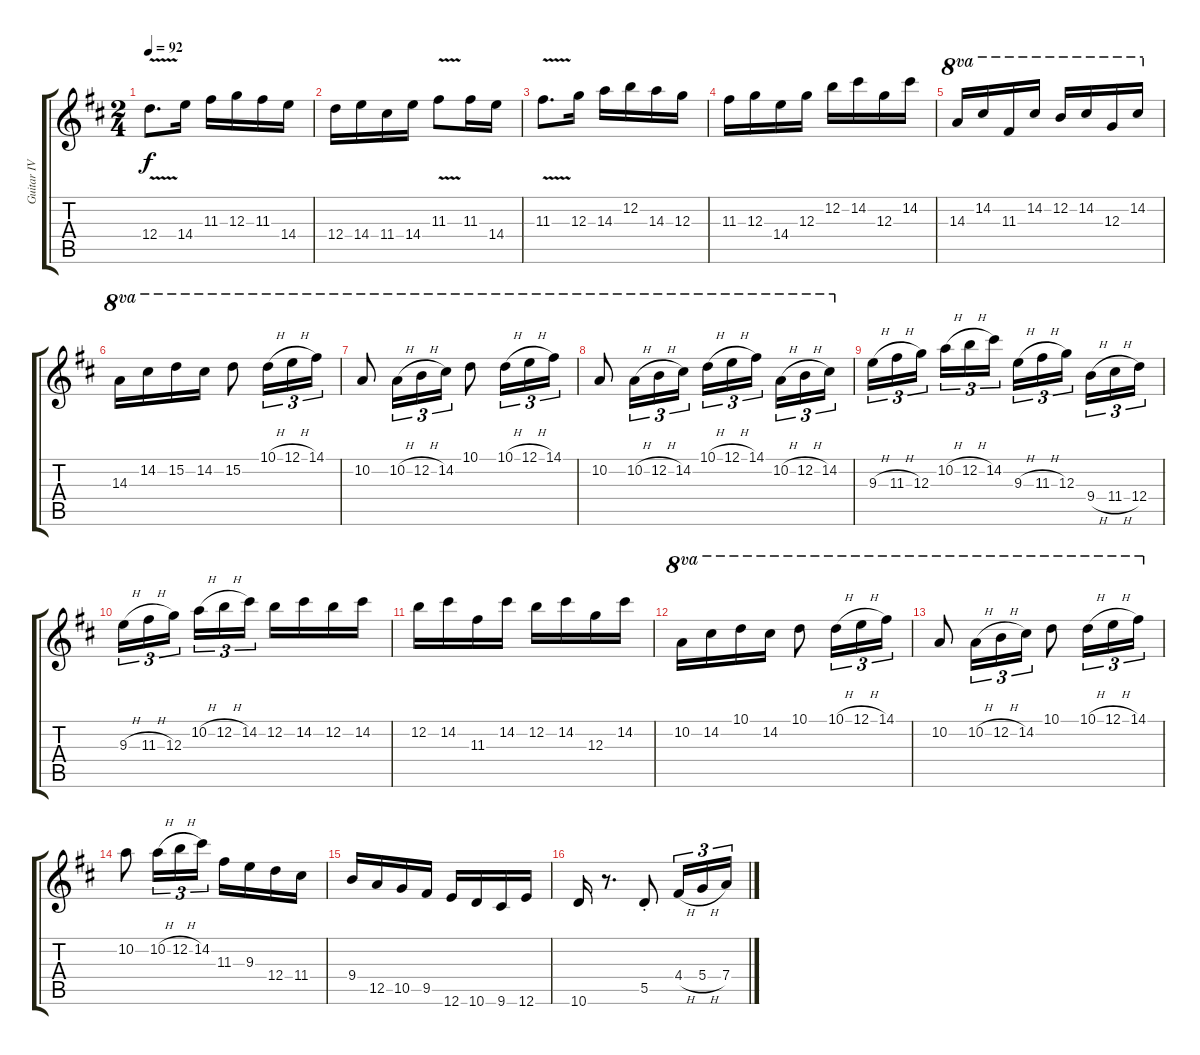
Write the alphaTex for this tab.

\track ("Guitar IV" "Guitar IV") {instrument acousticguitarsteel}
\staff {score tabs}
\tuning (E4 B3 G3 D3 A2 E2) {hide}
\ts (2 4)
\tempo 92
\clef g2
\ks d
12.4{v}.8{d dy f} 14.4.16 11.3.16 12.3.16 11.3.16 14.4.16 |
12.4.16 14.4.16 11.4.16 14.4.16 11.3{v}.8 11.3.16 14.4.16 |
11.3{v}.8{d} 12.3.16 14.3.16 12.2.16 14.3.16 12.3.16 |
11.3.16 12.3.16 14.4.16 12.3.16 12.2.16 14.2.16 12.3.16 14.2.16 |
14.3.16{ot 8va} 14.2.16{ot 8va} 11.3.16{ot 8va} 14.2.16{ot 8va} 12.2.16{ot 8va} 14.2.16{ot 8va} 12.3.16{ot 8va} 14.2.16{ot 8va} |
14.3.16{ot 8va} 14.2.16{ot 8va} 15.2.16{ot 8va} 14.2.16{ot 8va} 15.2.8{ot 8va} 10.1{h}.16{tu (3 2) ot 8va} 12.1{h}.16{tu (3 2) ot 8va} 14.1.16{tu (3 2) ot 8va} |
10.2.8{ot 8va} 10.2{h}.16{tu (3 2) ot 8va} 12.2{h}.16{tu (3 2) ot 8va} 14.2.16{tu (3 2) ot 8va} 10.1.8{ot 8va} 10.1{h}.16{tu (3 2) ot 8va} 12.1{h}.16{tu (3 2) ot 8va} 14.1.16{tu (3 2) ot 8va} |
10.2.8{ot 8va} 10.2{h}.16{tu (3 2) ot 8va} 12.2{h}.16{tu (3 2) ot 8va} 14.2.16{tu (3 2) ot 8va} 10.1{h}.16{tu (3 2) ot 8va} 12.1{h}.16{tu (3 2) ot 8va} 14.1.16{tu (3 2) ot 8va beam splitsecondary} 10.2{h}.16{tu (3 2) ot 8va} 12.2{h}.16{tu (3 2) ot 8va} 14.2.16{tu (3 2) ot 8va} |
9.3{h}.16{tu (3 2)} 11.3{h}.16{tu (3 2)} 12.3.16{tu (3 2) beam splitsecondary} 10.2{h}.16{tu (3 2)} 12.2{h}.16{tu (3 2)} 14.2.16{tu (3 2)} 9.3{h}.16{tu (3 2)} 11.3{h}.16{tu (3 2)} 12.3.16{tu (3 2) beam splitsecondary} 9.4{h}.16{tu (3 2)} 11.4{h}.16{tu (3 2)} 12.4.16{tu (3 2)} |
9.3{h}.16{tu (3 2)} 11.3{h}.16{tu (3 2)} 12.3.16{tu (3 2) beam splitsecondary} 10.2{h}.16{tu (3 2)} 12.2{h}.16{tu (3 2)} 14.2.16{tu (3 2)} 12.2.16 14.2.16 12.2.16 14.2.16 |
12.2.16 14.2.16 11.3.16 14.2.16 12.2.16 14.2.16 12.3.16 14.2.16 |
10.2.16{ot 8va} 14.2.16{ot 8va} 10.1.16{ot 8va} 14.2.16{ot 8va} 10.1.8{ot 8va} 10.1{h}.16{tu (3 2) ot 8va} 12.1{h}.16{tu (3 2) ot 8va} 14.1.16{tu (3 2) ot 8va} |
10.2.8{ot 8va} 10.2{h}.16{tu (3 2) ot 8va} 12.2{h}.16{tu (3 2) ot 8va} 14.2.16{tu (3 2) ot 8va} 10.1.8{ot 8va} 10.1{h}.16{tu (3 2) ot 8va} 12.1{h}.16{tu (3 2) ot 8va} 14.1.16{tu (3 2) ot 8va} |
10.2.8 10.2{h}.16{tu (3 2)} 12.2{h}.16{tu (3 2)} 14.2.16{tu (3 2)} 11.3.16 9.3.16 12.4.16 11.4.16 |
9.4.16 12.5.16 10.5.16 9.5.16 12.6.16 10.6.16 9.6.16 12.6.16 |
10.6.16 r.8{d} 5.5{st}.8 4.4{h}.16{tu (3 2)} 5.4{h}.16{tu (3 2)} 7.4.16{tu (3 2)}
